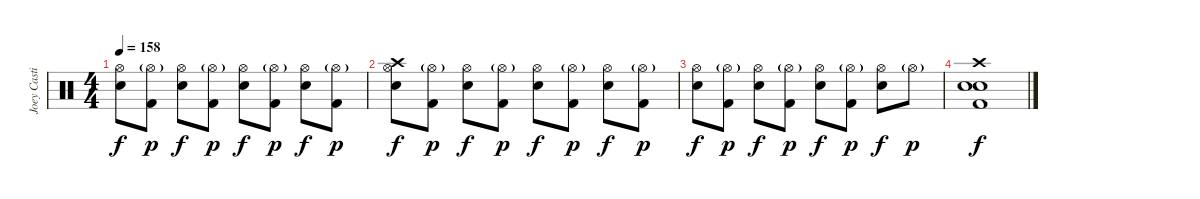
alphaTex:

\track ("Joey Castillo" "Joey Casti") {instrument percussion}
\staff {score}
\articulation defaults
\ts (4 4)
\tempo 158
\clef neutral
\ks c
("Hi-Hat (open)" "Electric Snare (hit)").8{dy f} ("Hi-Hat (open)"{g} "Kick (hit) 2").8{dy p} ("Hi-Hat (open)" "Electric Snare (hit)").8{dy f} ("Hi-Hat (open)"{g} "Kick (hit) 2").8{dy p} ("Hi-Hat (open)" "Electric Snare (hit)").8{dy f} ("Hi-Hat (open)"{g} "Kick (hit) 2").8{dy p} ("Hi-Hat (open)" "Electric Snare (hit)").8{dy f} ("Hi-Hat (open)"{g} "Kick (hit) 2").8{dy p} |
("Hi-Hat (open)" "Crash high (hit)" "Electric Snare (hit)").8{dy f} ("Hi-Hat (open)"{g} "Kick (hit) 2").8{dy p} ("Hi-Hat (open)" "Electric Snare (hit)").8{dy f} ("Hi-Hat (open)"{g} "Kick (hit) 2").8{dy p} ("Hi-Hat (open)" "Electric Snare (hit)").8{dy f} ("Hi-Hat (open)"{g} "Kick (hit) 2").8{dy p} ("Hi-Hat (open)" "Electric Snare (hit)").8{dy f} ("Hi-Hat (open)"{g} "Kick (hit) 2").8{dy p} |
("Hi-Hat (open)" "Electric Snare (hit)").8{dy f} ("Hi-Hat (open)"{g} "Kick (hit) 2").8{dy p} ("Hi-Hat (open)" "Electric Snare (hit)").8{dy f} ("Hi-Hat (open)"{g} "Kick (hit) 2").8{dy p} ("Hi-Hat (open)" "Electric Snare (hit)").8{dy f} ("Hi-Hat (open)"{g} "Kick (hit) 2").8{dy p} ("Hi-Hat (open)" "Electric Snare (hit)").8{dy f} "Hi-Hat (open)"{g}.8{dy p} |
("Crash high (hit)" "Electric Snare (hit)" "Electric Snare (hit)" "Kick (hit) 2").1{dy f}
